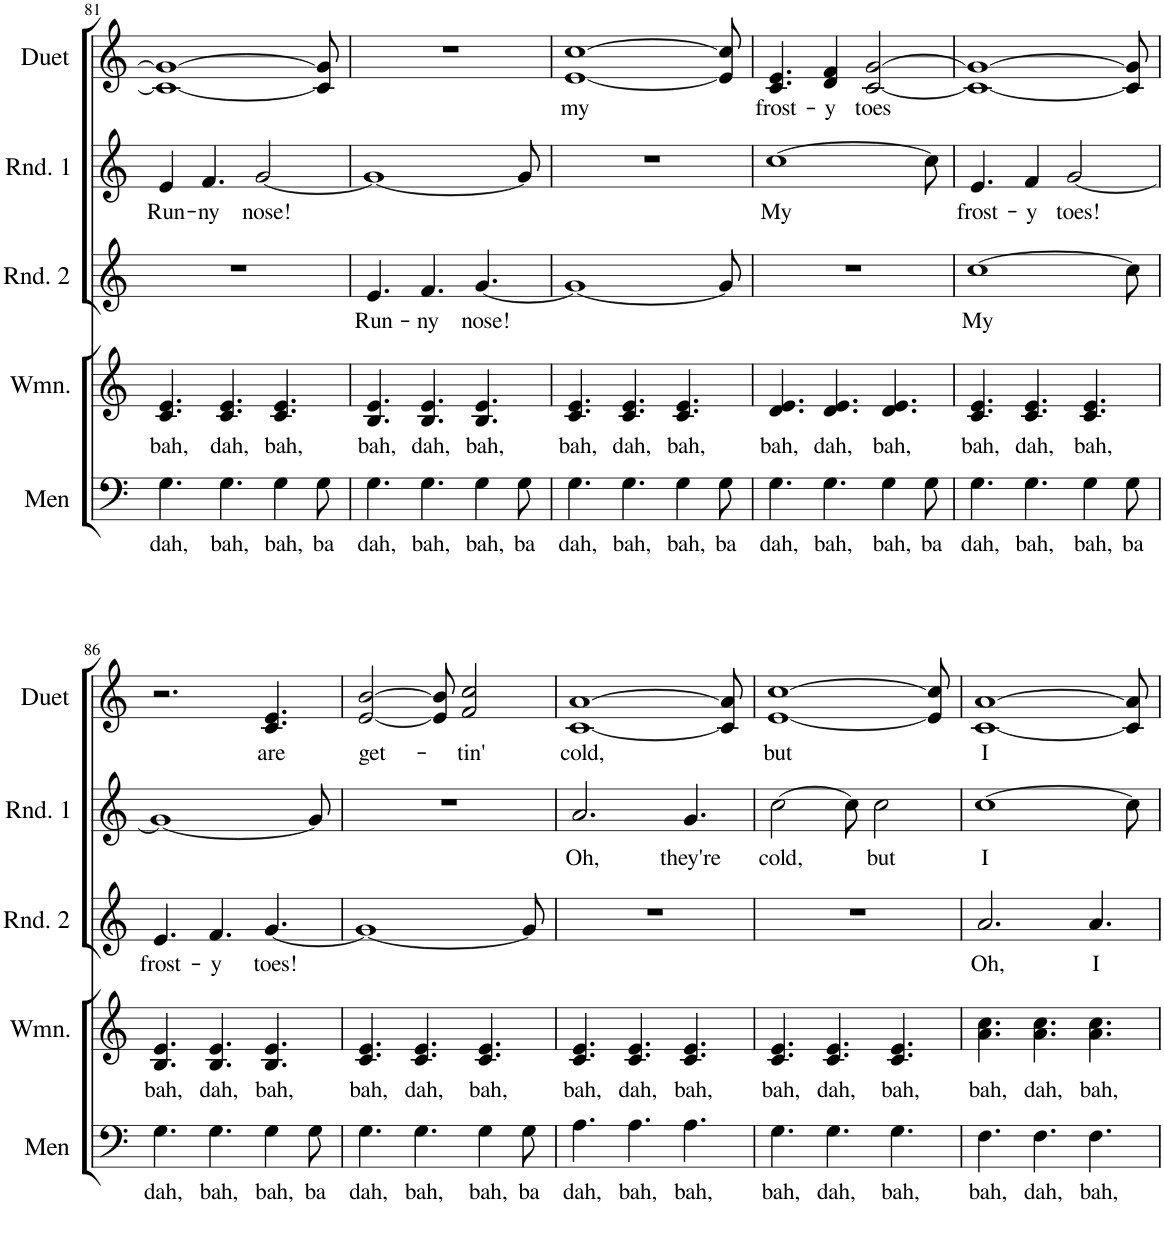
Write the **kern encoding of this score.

**kern	**text	**kern	**text	**kern	**text	**kern	**text	**kern	**text
*part5	*part5	*part4	*part4	*part3	*part3	*part2	*part2	*part1	*part1
*staff5	*staff5	*staff4	*staff4	*staff3	*staff3	*staff2	*staff2	*staff1	*staff1
*I"Men	*	*I"Women	*	*I"Round 2	*	*I"Round 1	*	*I"Duet	*
*I'Men	*	*I'Wmn.	*	*I'Rnd. 2	*	*I'Rnd. 1	*	*I'Duet	*
!!LO:PB:g=z
*clefF4	*	*clefG2	*	*clefG2	*	*clefG2	*	*clefG2	*
*k[]	*	*k[]	*	*k[]	*	*k[]	*	*k[]	*
*M9/8	*	*M9/8	*	*M9/8	*	*M9/8	*	*M9/8	*
=81	=81	=81	=81	=81	=81	=81	=81	=81	=81
!	!LO:LY:b	!	!LO:LY:b	!	!	!	!LO:LY:b	!	!
4.G\	dah,	4.c/ 4.e/	bah,	8%9r	.	4e/	Run-	1c_ 1g_	.
!	!	!	!	!	!	!	!LO:LY:b	!	!
.	.	.	.	.	.	4.f/	-ny	.	.
!	!LO:LY:b	!	!LO:LY:b	!	!	!	!	!	!
4.G\	bah,	4.c/ 4.e/	dah,	.	.	.	.	.	.
!	!	!	!	!	!	!	!LO:LY:b	!	!
.	.	.	.	.	.	[2g/	nose!	.	.
!	!LO:LY:b	!	!LO:LY:b	!	!	!	!	!	!
4G\	bah,	4.c/ 4.e/	bah,	.	.	.	.	.	.
!	!LO:LY:b	!	!	!	!	!	!	!	!
8G\	ba	.	.	.	.	.	.	8c/] 8g/]	.
=82	=82	=82	=82	=82	=82	=82	=82	=82	=82
!	!LO:LY:b	!	!LO:LY:b	!	!LO:LY:b	!	!	!	!
4.G\	dah,	4.B/ 4.e/	bah,	4.e/	Run-	1g_	.	8%9r	.
!	!LO:LY:b	!	!LO:LY:b	!	!LO:LY:b	!	!	!	!
4.G\	bah,	4.B/ 4.e/	dah,	4.f/	-ny	.	.	.	.
!	!LO:LY:b	!	!LO:LY:b	!	!LO:LY:b	!	!	!	!
4G\	bah,	4.B/ 4.e/	bah,	[4.g/	nose!	.	.	.	.
!	!LO:LY:b	!	!	!	!	!	!	!	!
8G\	ba	.	.	.	.	8g/]	.	.	.
=83	=83	=83	=83	=83	=83	=83	=83	=83	=83
!	!LO:LY:b	!	!LO:LY:b	!	!	!	!	!	!LO:LY:b
4.G\	dah,	4.c/ 4.e/	bah,	1g_	.	8%9r	.	[1e [1cc	my
!	!LO:LY:b	!	!LO:LY:b	!	!	!	!	!	!
4.G\	bah,	4.c/ 4.e/	dah,	.	.	.	.	.	.
!	!LO:LY:b	!	!LO:LY:b	!	!	!	!	!	!
4G\	bah,	4.c/ 4.e/	bah,	.	.	.	.	.	.
!	!LO:LY:b	!	!	!	!	!	!	!	!
8G\	ba	.	.	8g/]	.	.	.	8e/] 8cc/]	.
=84	=84	=84	=84	=84	=84	=84	=84	=84	=84
!	!LO:LY:b	!	!LO:LY:b	!	!	!	!LO:LY:b	!	!LO:LY:b
4.G\	dah,	4.d/ 4.e/	bah,	8%9r	.	[1cc	My	4.c/ 4.e/	frost-
!	!LO:LY:b	!	!LO:LY:b	!	!	!	!	!	!LO:LY:b
4.G\	bah,	4.d/ 4.e/	dah,	.	.	.	.	4d/ 4f/	-y
!	!	!	!	!	!	!	!	!	!LO:LY:b
.	.	.	.	.	.	.	.	[2c/ [2g/	toes
!	!LO:LY:b	!	!LO:LY:b	!	!	!	!	!	!
4G\	bah,	4.d/ 4.e/	bah,	.	.	.	.	.	.
!	!LO:LY:b	!	!	!	!	!	!	!	!
8G\	ba	.	.	.	.	8cc\]	.	.	.
=85	=85	=85	=85	=85	=85	=85	=85	=85	=85
!	!LO:LY:b	!	!LO:LY:b	!	!LO:LY:b	!	!LO:LY:b	!	!
4.G\	dah,	4.c/ 4.e/	bah,	[1cc	My	4.e/	frost-	1c_ 1g_	.
!	!LO:LY:b	!	!LO:LY:b	!	!	!	!LO:LY:b	!	!
4.G\	bah,	4.c/ 4.e/	dah,	.	.	4f/	-y	.	.
!	!	!	!	!	!	!	!LO:LY:b	!	!
.	.	.	.	.	.	[2g/	toes!	.	.
!	!LO:LY:b	!	!LO:LY:b	!	!	!	!	!	!
4G\	bah,	4.c/ 4.e/	bah,	.	.	.	.	.	.
!	!LO:LY:b	!	!	!	!	!	!	!	!
8G\	ba	.	.	8cc\]	.	.	.	8c/] 8g/]	.
!!LO:LB:g=z
=86	=86	=86	=86	=86	=86	=86	=86	=86	=86
!	!LO:LY:b	!	!LO:LY:b	!	!LO:LY:b	!	!	!	!
4.G\	dah,	4.B/ 4.e/	bah,	4.e/	frost-	1g_	.	2.r	.
!	!LO:LY:b	!	!LO:LY:b	!	!LO:LY:b	!	!	!	!
4.G\	bah,	4.B/ 4.e/	dah,	4.f/	-y	.	.	.	.
!	!LO:LY:b	!	!LO:LY:b	!	!LO:LY:b	!	!	!	!LO:LY:b
4G\	bah,	4.B/ 4.e/	bah,	[4.g/	toes!	.	.	4.c/ 4.e/	are
!	!LO:LY:b	!	!	!	!	!	!	!	!
8G\	ba	.	.	.	.	8g/]	.	.	.
=87	=87	=87	=87	=87	=87	=87	=87	=87	=87
!	!LO:LY:b	!	!LO:LY:b	!	!	!	!	!	!LO:LY:b
4.G\	dah,	4.c/ 4.e/	bah,	1g_	.	8%9r	.	[2e/ [2b/	get-
!	!LO:LY:b	!	!LO:LY:b	!	!	!	!	!	!
4.G\	bah,	4.c/ 4.e/	dah,	.	.	.	.	.	.
.	.	.	.	.	.	.	.	8e/] 8b/]	.
!	!	!	!	!	!	!	!	!	!LO:LY:b
.	.	.	.	.	.	.	.	2f/ 2cc/	-tin'
!	!LO:LY:b	!	!LO:LY:b	!	!	!	!	!	!
4G\	bah,	4.c/ 4.e/	bah,	.	.	.	.	.	.
!	!LO:LY:b	!	!	!	!	!	!	!	!
8G\	ba	.	.	8g/]	.	.	.	.	.
=88	=88	=88	=88	=88	=88	=88	=88	=88	=88
!	!LO:LY:b	!	!LO:LY:b	!	!	!	!LO:LY:b	!	!LO:LY:b
4.A\	dah,	4.c/ 4.e/	bah,	8%9r	.	2.a/	Oh,	[1c [1a	cold,
!	!LO:LY:b	!	!LO:LY:b	!	!	!	!	!	!
4.A\	bah,	4.c/ 4.e/	dah,	.	.	.	.	.	.
!	!LO:LY:b	!	!LO:LY:b	!	!	!	!LO:LY:b	!	!
4.A\	bah,	4.c/ 4.e/	bah,	.	.	4.g/	they're	.	.
.	.	.	.	.	.	.	.	8c/] 8a/]	.
=89	=89	=89	=89	=89	=89	=89	=89	=89	=89
!	!LO:LY:b	!	!LO:LY:b	!	!	!	!LO:LY:b	!	!LO:LY:b
4.G\	bah,	4.c/ 4.e/	bah,	8%9r	.	[2cc\	cold,	[1e [1cc	but
!	!LO:LY:b	!	!LO:LY:b	!	!	!	!	!	!
4.G\	dah,	4.c/ 4.e/	dah,	.	.	.	.	.	.
.	.	.	.	.	.	8cc\]	.	.	.
!	!	!	!	!	!	!	!LO:LY:b	!	!
.	.	.	.	.	.	2cc\	but	.	.
!	!LO:LY:b	!	!LO:LY:b	!	!	!	!	!	!
4.G\	bah,	4.c/ 4.e/	bah,	.	.	.	.	.	.
.	.	.	.	.	.	.	.	8e/] 8cc/]	.
=90	=90	=90	=90	=90	=90	=90	=90	=90	=90
!	!LO:LY:b	!	!LO:LY:b	!	!LO:LY:b	!	!LO:LY:b	!	!LO:LY:b
4.F\	bah,	4.a\ 4.cc\	bah,	2.a/	Oh,	[1cc	I	[1c [1a	I
!	!LO:LY:b	!	!LO:LY:b	!	!	!	!	!	!
4.F\	dah,	4.a\ 4.cc\	dah,	.	.	.	.	.	.
!	!LO:LY:b	!	!LO:LY:b	!	!LO:LY:b	!	!	!	!
4.F\	bah,	4.a\ 4.cc\	bah,	4.a/	I	.	.	.	.
.	.	.	.	.	.	8cc\]	.	8c/] 8a/]	.
=	=	=	=	=	=	=	=	=	=
*-	*-	*-	*-	*-	*-	*-	*-	*-	*-
